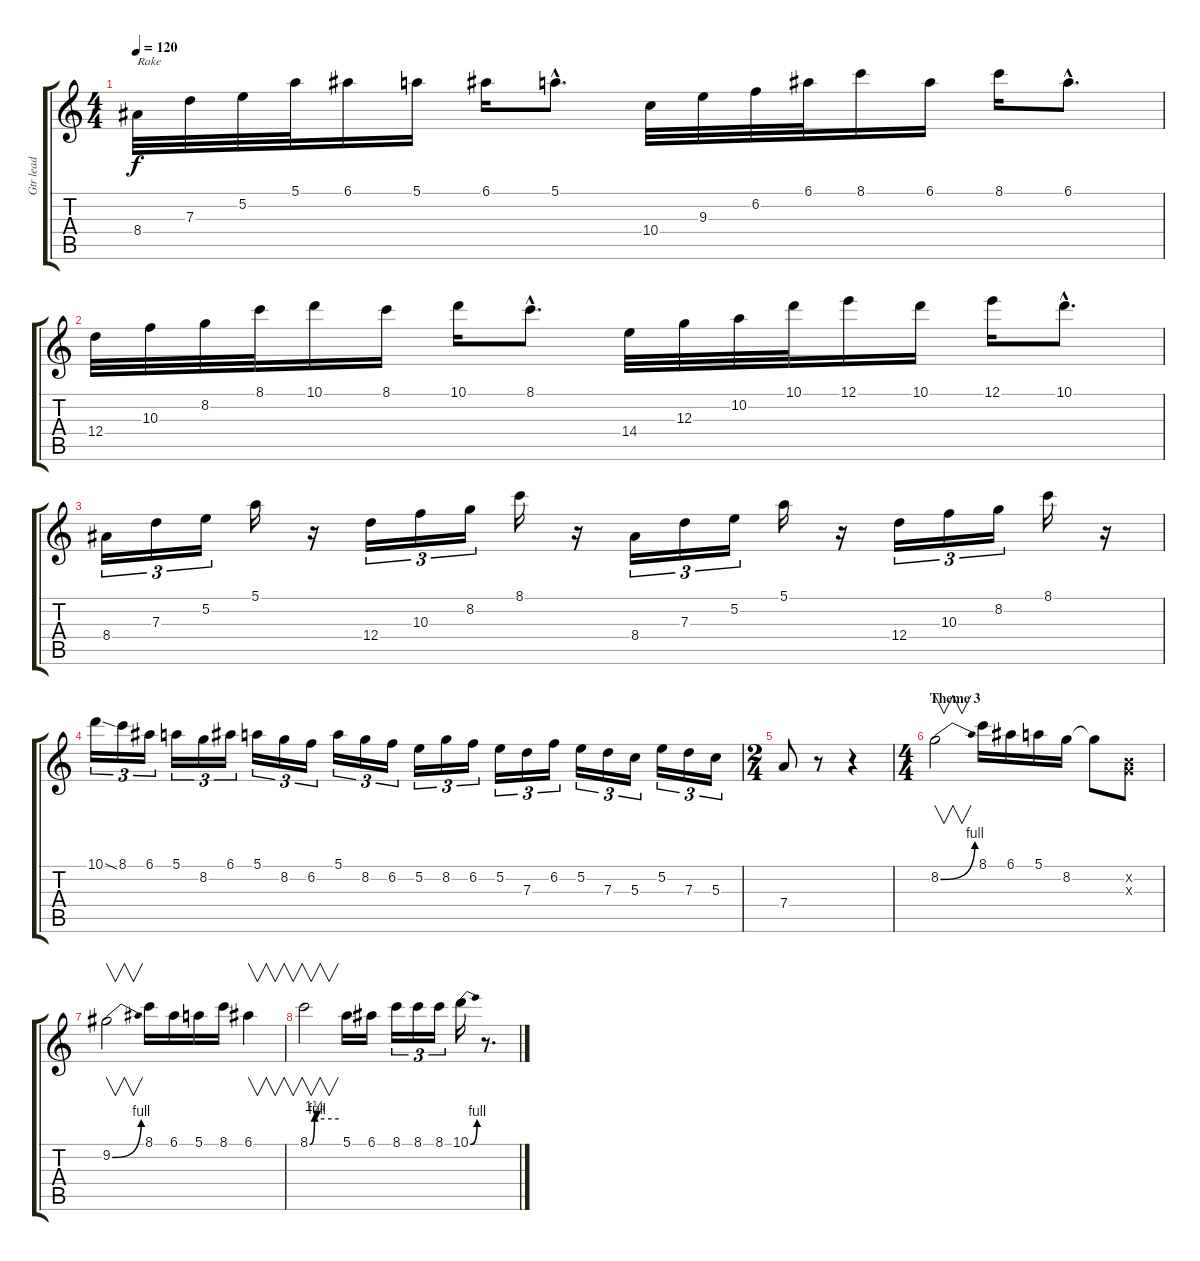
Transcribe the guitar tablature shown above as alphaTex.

\track ("Gtr lead" "Gtr lead") {instrument distortionguitar}
\staff {score tabs}
\tuning (E4 B3 G3 D3 A2 E2) {hide}
\ts (4 4)
\tempo 120
\clef g2
\ks c
8.4.32{txt "Rake" dy f} 7.3.32 5.2.32 5.1.32 6.1.16 5.1.16 6.1.16 5.1{hac}.8{d} 10.4.32 9.3.32 6.2.32 6.1.32 8.1.16 6.1.16 8.1.16 6.1{hac}.8{d} |
12.4.32 10.3.32 8.2.32 8.1.32 10.1.16 8.1.16 10.1.16 8.1{hac}.8{d} 14.4.32 12.3.32 10.2.32 10.1.32 12.1.16 10.1.16 12.1.16 10.1{hac}.8{d} |
8.4.16{tu (3 2)} 7.3.16{tu (3 2)} 5.2.16{tu (3 2)} 5.1.16 r.16 12.4.16{tu (3 2)} 10.3.16{tu (3 2)} 8.2.16{tu (3 2)} 8.1.16 r.16 8.4.16{tu (3 2)} 7.3.16{tu (3 2)} 5.2.16{tu (3 2)} 5.1.16 r.16 12.4.16{tu (3 2)} 10.3.16{tu (3 2)} 8.2.16{tu (3 2)} 8.1.16 r.16 |
10.1{ss}.16{tu (3 2)} 8.1.16{tu (3 2)} 6.1.16{tu (3 2)} 5.1.16{tu (3 2)} 8.2.16{tu (3 2)} 6.1.16{tu (3 2)} 5.1.16{tu (3 2)} 8.2.16{tu (3 2)} 6.2.16{tu (3 2)} 5.1.16{tu (3 2)} 8.2.16{tu (3 2)} 6.2.16{tu (3 2)} 5.2.16{tu (3 2)} 8.2.16{tu (3 2)} 6.2.16{tu (3 2)} 5.2.16{tu (3 2)} 7.3.16{tu (3 2)} 6.2.16{tu (3 2)} 5.2.16{tu (3 2)} 7.3.16{tu (3 2)} 5.3.16{tu (3 2)} 5.2.16{tu (3 2)} 7.3.16{tu (3 2)} 5.3.16{tu (3 2)} |
\ts (2 4)
7.4.8 r.8 r.4 |
\ts (4 4)
\section ("" "Theme 3")
8.2{be (bend 0 0 60 4)}.2{v} 8.1.16 6.1.16 5.1.16 8.2.16 8.2{t}.8 (0.2{x} 0.3{x}).8 |
9.2{be (bend 0 0 60 4)}.2{v} 8.1.16 6.1.16 5.1.16 8.1.16 6.1.4{v} |
8.1{be (custom 0 0 10 5 15 4 60 4)}.2{v} 5.1.16 6.1.16 8.1.16{tu (3 2)} 8.1.16{tu (3 2)} 8.1.16{tu (3 2)} 10.1{be (bend 0 0 60 4)}.16 r.8{d}
